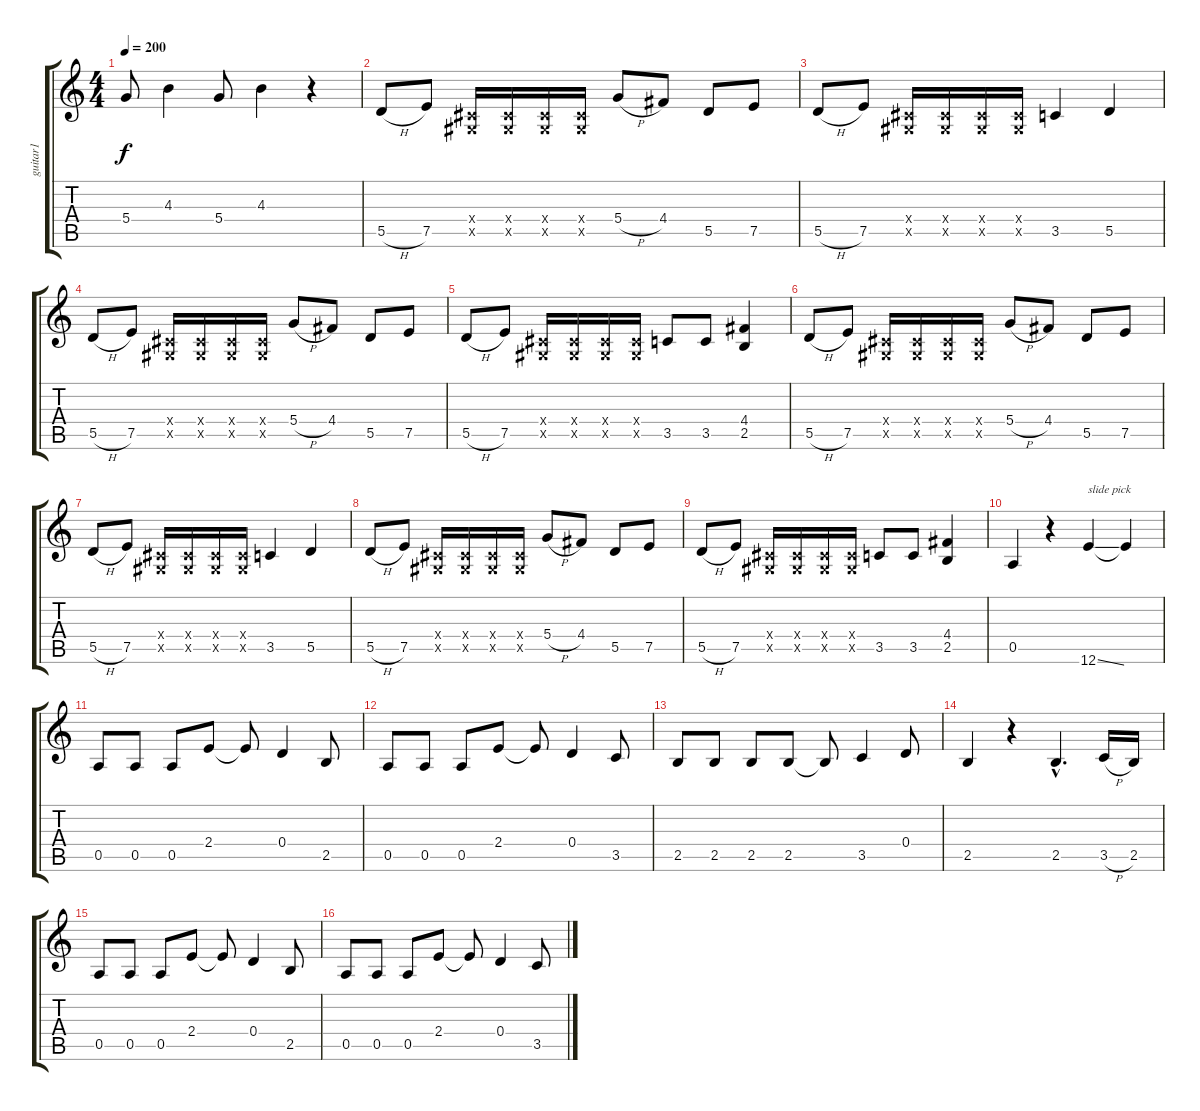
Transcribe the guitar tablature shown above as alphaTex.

\track ("guitar1" "guitar1") {instrument distortionguitar}
\staff {score tabs}
\tuning (E4 B3 G3 D3 A2 E2) {hide}
\ts (4 4)
\tempo 200
\clef g2
\ks c
5.4.8{dy f} 4.3.4 5.4.8 4.3.4 r.4 |
5.5{h}.8 7.5.8 (-1.4{x} -1.5{x}).16 (-1.4{x} -1.5{x}).16 (-1.4{x} -1.5{x}).16 (-1.4{x} -1.5{x}).16 5.4{h}.8 4.4.8 5.5.8 7.5.8 |
5.5{h}.8 7.5.8 (-1.4{x} -1.5{x}).16 (-1.4{x} -1.5{x}).16 (-1.4{x} -1.5{x}).16 (-1.4{x} -1.5{x}).16 3.5.4 5.5.4 |
5.5{h}.8 7.5.8 (-1.4{x} -1.5{x}).16 (-1.4{x} -1.5{x}).16 (-1.4{x} -1.5{x}).16 (-1.4{x} -1.5{x}).16 5.4{h}.8 4.4.8 5.5.8 7.5.8 |
5.5{h}.8 7.5.8 (-1.4{x} -1.5{x}).16 (-1.4{x} -1.5{x}).16 (-1.4{x} -1.5{x}).16 (-1.4{x} -1.5{x}).16 3.5.8 3.5.8 (4.4 2.5).4 |
5.5{h}.8 7.5.8 (-1.4{x} -1.5{x}).16 (-1.4{x} -1.5{x}).16 (-1.4{x} -1.5{x}).16 (-1.4{x} -1.5{x}).16 5.4{h}.8 4.4.8 5.5.8 7.5.8 |
5.5{h}.8 7.5.8 (-1.4{x} -1.5{x}).16 (-1.4{x} -1.5{x}).16 (-1.4{x} -1.5{x}).16 (-1.4{x} -1.5{x}).16 3.5.4 5.5.4 |
5.5{h}.8 7.5.8 (-1.4{x} -1.5{x}).16 (-1.4{x} -1.5{x}).16 (-1.4{x} -1.5{x}).16 (-1.4{x} -1.5{x}).16 5.4{h}.8 4.4.8 5.5.8 7.5.8 |
5.5{h}.8 7.5.8 (-1.4{x} -1.5{x}).16 (-1.4{x} -1.5{x}).16 (-1.4{x} -1.5{x}).16 (-1.4{x} -1.5{x}).16 3.5.8 3.5.8 (4.4 2.5).4 |
0.5.4 r.4 12.6{ss}.4{txt "slide pick"} 12.6{t}.4 |
0.5.8 0.5.8 0.5.8 2.4.8 2.4{t}.8 0.4.4 2.5.8 |
0.5.8 0.5.8 0.5.8 2.4.8 2.4{t}.8 0.4.4 3.5.8 |
2.5.8 2.5.8 2.5.8 2.5.8 2.5{t}.8 3.5.4 0.4.8 |
2.5.4 r.4 2.5{hac}.4{d} 3.5{h}.16 2.5.16 |
0.5.8 0.5.8 0.5.8 2.4.8 2.4{t}.8 0.4.4 2.5.8 |
0.5.8 0.5.8 0.5.8 2.4.8 2.4{t}.8 0.4.4 3.5.8
